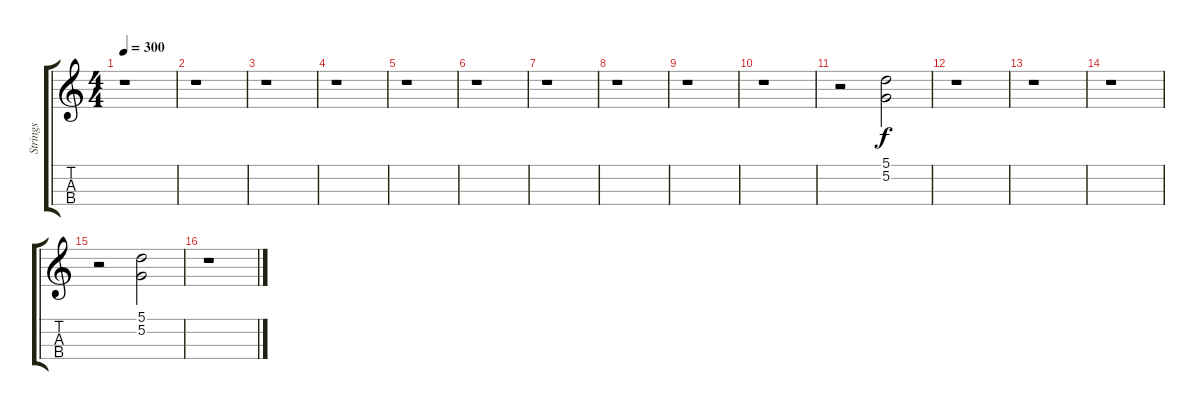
\track ("Strings" "Strings") {instrument stringensemble1}
\staff {score tabs}
\tuning (A4 D4 G3 C3) {hide}
\ts (4 4)
\tempo 300
\clef g2
\ks c
r.1{dy f} |
r.1 |
r.1 |
r.1 |
r.1 |
r.1 |
r.1 |
r.1 |
r.1 |
r.1 |
r.2 (5.1 5.2).2 |
r.1 |
r.1 |
r.1 |
r.2 (5.1 5.2).2 |
r.1
